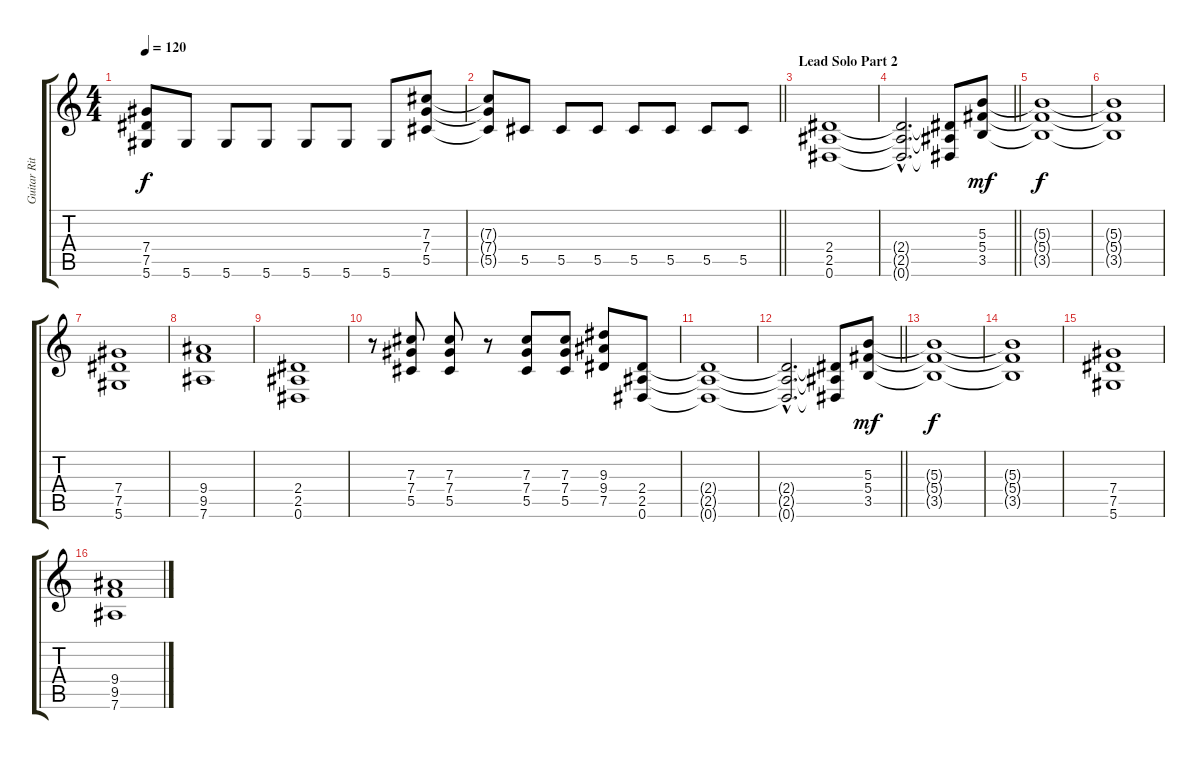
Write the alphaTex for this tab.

\track ("Guitar Rithm 2" "Guitar Rit") {instrument overdrivenguitar}
\staff {score tabs}
\tuning (Eb4 Bb3 Gb3 Db3 Ab2 Eb2) {hide}
\ts (4 4)
\tempo 120
\clef g2
\ks c
(7.4{t} 7.5{t} 5.6{t}).8{dy f} 5.6.8 5.6.8 5.6.8 5.6.8 5.6.8 5.6.8 (7.3 7.4 5.5).8 |
\barLineRight lightlight
(7.3{t} 7.4{t} 5.5{t}).8 5.5.8 5.5.8 5.5.8 5.5.8 5.5.8 5.5.8 5.5.8 |
\section ("" "Lead Solo Part 2")
(2.4 2.5 0.6).1 |
\barLineRight lightlight
(2.4{hac t} 2.5{hac t} 0.6{hac t}).2{d} (2.4{t} 2.5{t} 0.6{t}).8 (5.3 5.4 3.5).8{dy mf} |
(5.3{t} 5.4{t} 3.5{t}).1{dy f} |
(5.3{t} 5.4{t} 3.5{t}).1 |
(7.4 7.5 5.6).1 |
(9.4 9.5 7.6).1 |
(2.4 2.5 0.6).1 |
r.8 (7.3 7.4 5.5).8 (7.3 7.4 5.5).8 r.8 (7.3 7.4 5.5).8 (7.3 7.4 5.5).8 (9.3 9.4 7.5).8 (2.4 2.5 0.6).8 |
(2.4{t} 2.5{t} 0.6{t}).1 |
\barLineRight lightlight
(2.4{hac t} 2.5{hac t} 0.6{hac t}).2{d} (2.4{t} 2.5{t} 0.6{t}).8 (5.3 5.4 3.5).8{dy mf} |
(5.3{t} 5.4{t} 3.5{t}).1{dy f} |
(5.3{t} 5.4{t} 3.5{t}).1 |
(7.4 7.5 5.6).1 |
(9.4 9.5 7.6).1
